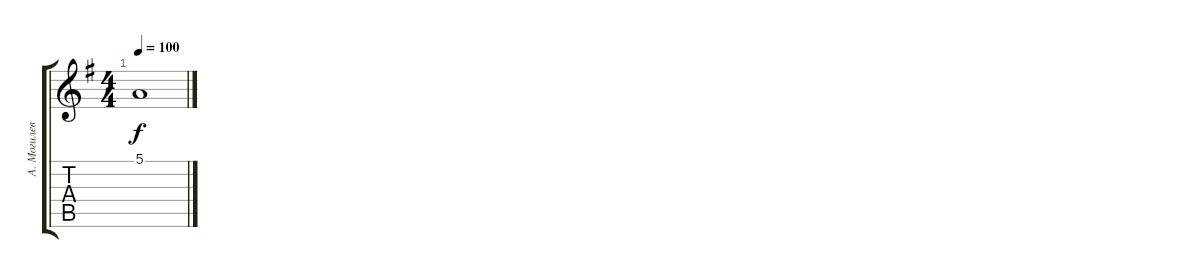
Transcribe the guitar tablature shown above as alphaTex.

\track ("А. Могилевский" "А. Могилев") {instrument sopranosax}
\staff {score tabs}
\tuning (E4 B3 G3 D3 A2 E2) {hide}
\ts (4 4)
\tempo 100
\clef g2
\ks g
5.1.1{dy f}
